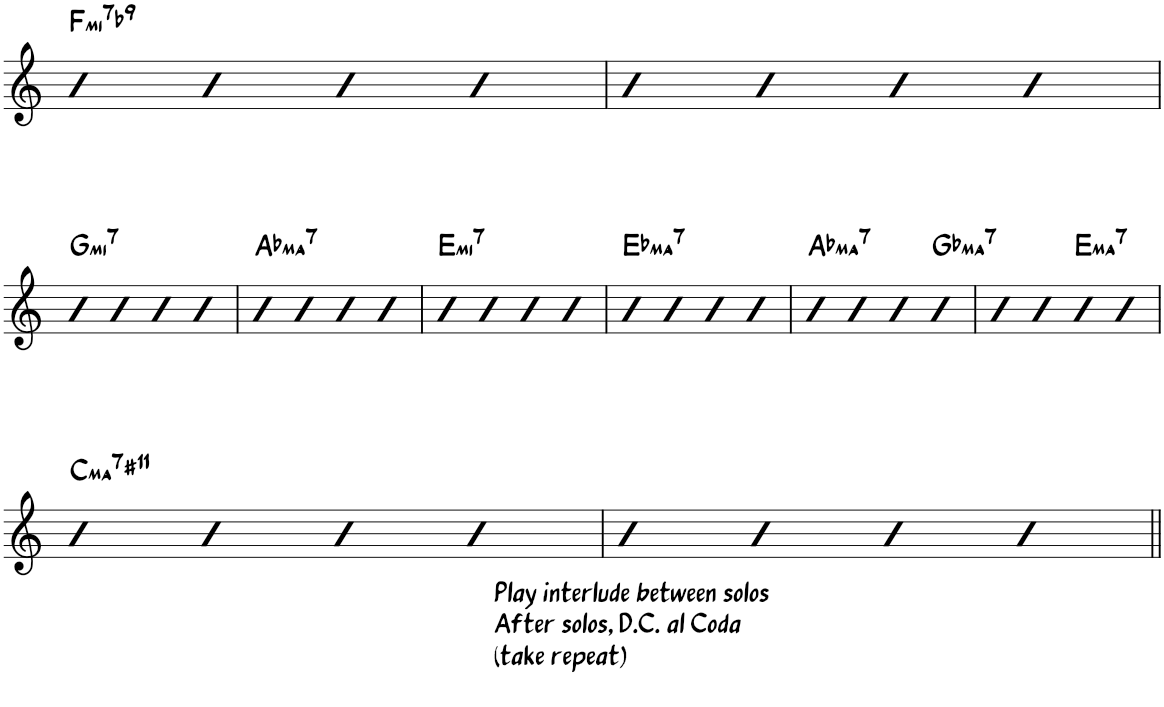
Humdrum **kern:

**kern	**harte
*part1	*part1
*staff1	*
*I"Piano	*
*I'Pno	*
!!LO:PB:g=z
*clefG2	*
*k[]	*
*M4/4	*
=72	=72
!	!LO:H:kt=mi7
4b	F:min7(b9)
4b	.
4b	.
4b	.
=73	=73
4b	.
4b	.
4b	.
4b	.
!!LO:LB:g=z
=74	=74
!	!LO:H:kt=mi7
4bn	G:min7
4b	.
4b	.
4b	.
=75	=75
!	!LO:H:kt=ma7
4b	Ab:maj7
4b	.
4b	.
4b	.
=76	=76
!	!LO:H:kt=mi7
4b	E:min7
4b	.
4b	.
4b	.
=77	=77
!	!LO:H:kt=ma7
4bn	Eb:maj7
4b	.
4b	.
4b	.
=78	=78
!	!LO:H:kt=ma7
4b	Ab:maj7
4b	.
4b	.
!	!LO:H:kt=ma7
4bn	Gb:maj7
=79	=79
4b	.
4b	.
!	!LO:H:kt=ma7
4b	E:maj7
4b	.
!!LO:LB:g=z
=80	=80
!	!LO:H:kt=ma7
4b	C:maj7(#11)
4b	.
4b	.
4b	.
=81	=81
!LO:TX:b:t=Play interlude between solos	!
!LO:TX:b:t=After solos, D.C. al Coda	!
!LO:TX:b:t=(take repeat)	!
4b	.
4b	.
4b	.
4b	.
=||	=||
*-	*-
